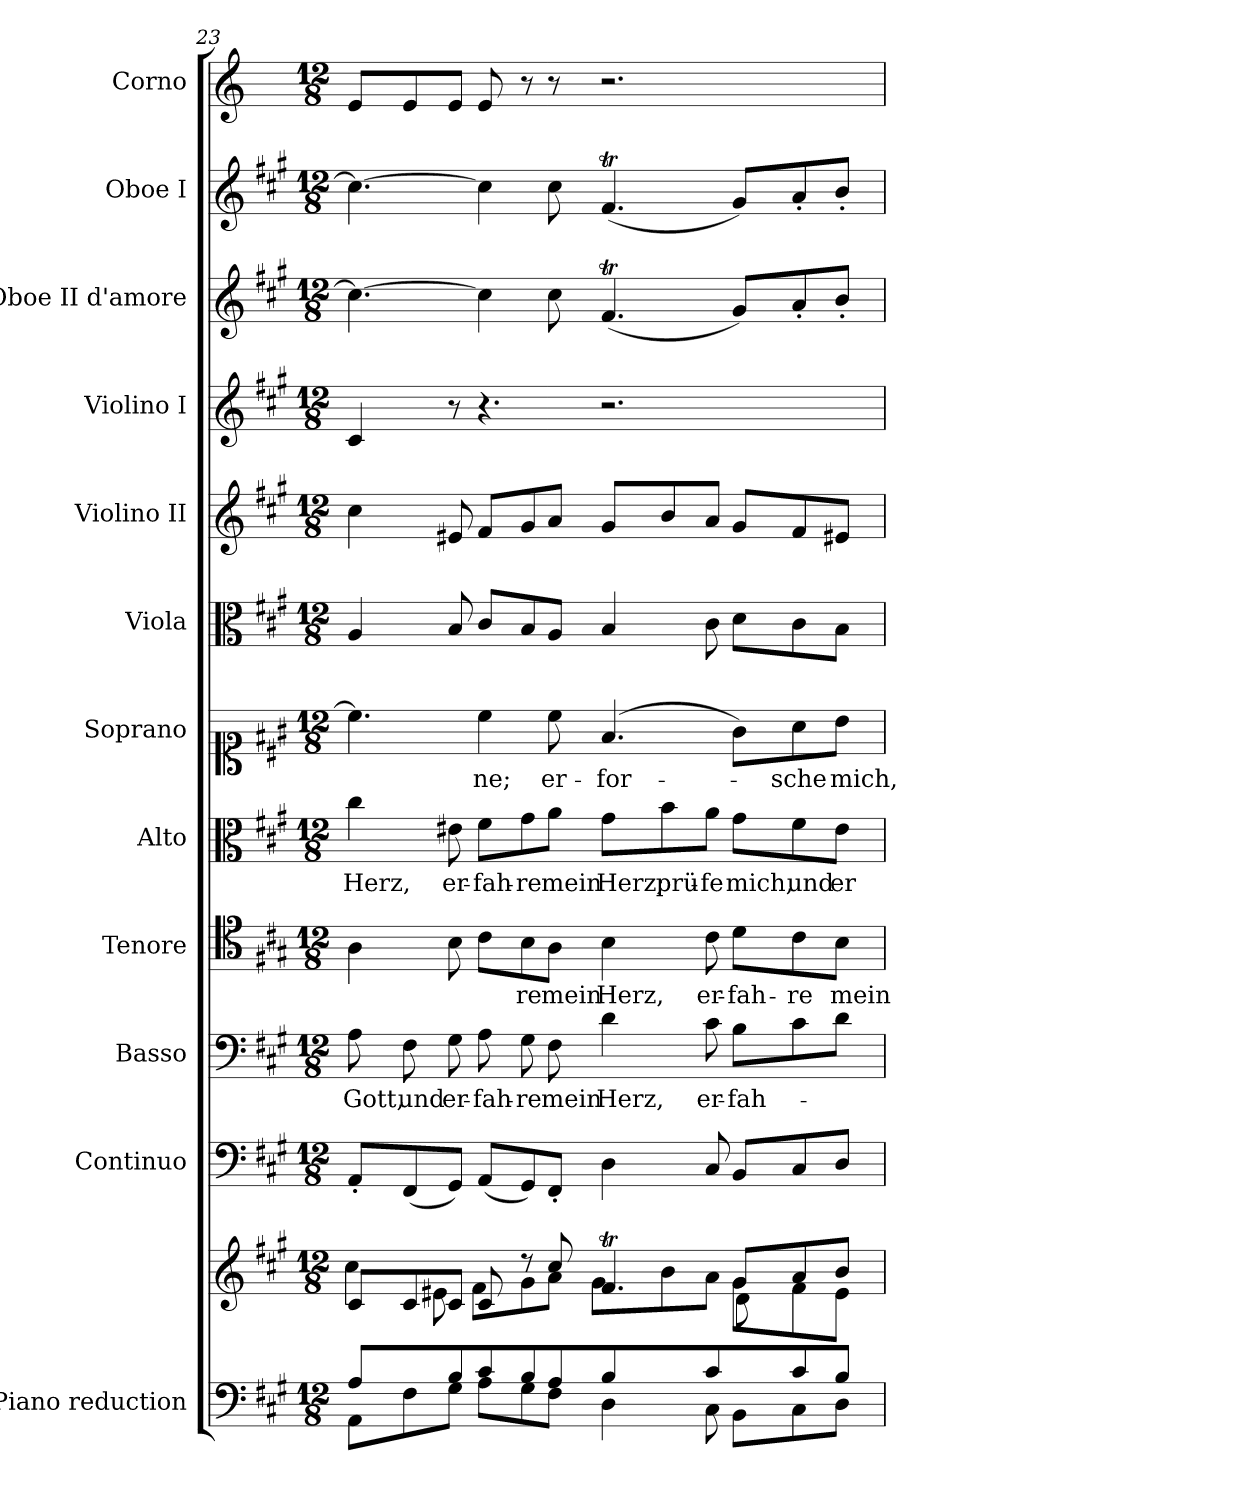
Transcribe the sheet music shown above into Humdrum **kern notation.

**kern	**kern	**kern	**kern	**text	**kern	**text	**kern	**text	**kern	**text	**kern	**kern	**kern	**kern	**kern	**kern
*part12	*part12	*part11	*part10	*part10	*part9	*part9	*part8	*part8	*part7	*part7	*part6	*part5	*part4	*part3	*part2	*part1
*staff13	*staff12	*staff11	*staff10	*staff10	*staff9	*staff9	*staff8	*staff8	*staff7	*staff7	*staff6	*staff5	*staff4	*staff3	*staff2	*staff1
*I"Piano reduction	*	*I"Continuo	*I"Basso	*	*I"Tenore	*	*I"Alto	*	*I"Soprano	*	*I"Viola	*I"Violino II	*I"Violino I	*I"Oboe II d'amore	*I"Oboe I	*I"Corno
*I'Pno	*	*	*	*	*	*	*	*	*	*	*I'Vla	*I'Vln	*I'Vln	*I'Ob	*I'Ob	*
!!LO:PB:g=z
*clefF4	*clefG2	*clefF4	*clefF4	*	*clefC4	*	*clefC3	*	*clefC1	*	*clefC3	*clefG2	*clefG2	*clefG2	*clefG2	*clefG2
*	*	*	*	*	*	*	*	*	*	*	*	*	*	*	*	*ITrd2c3
*k[f#c#g#]	*k[f#c#g#]	*k[f#c#g#]	*k[f#c#g#]	*	*k[f#c#g#]	*	*k[f#c#g#]	*	*k[f#c#g#]	*	*k[f#c#g#]	*k[f#c#g#]	*k[f#c#g#]	*k[f#c#g#]	*k[f#c#g#]	*k[f#c#g#]
*M12/8	*M12/8	*M12/8	*M12/8	*	*M12/8	*	*M12/8	*	*M12/8	*	*M12/8	*M12/8	*M12/8	*M12/8	*M12/8	*M12/8
=23	=23	=23	=23	=23	=23	=23	=23	=23	=23	=23	=23	=23	=23	=23	=23	=23
*^	*^	*	*	*	*	*	*	*	*	*	*	*	*	*	*	*
*	*	*	*^	*	*	*	*	*	*	*	*	*	*	*	*	*	*	*
!	!	!	!	!	!	!	!LO:LY:b	!	!	!	!LO:LY:b	!	!	!	!	!	!	!	!
4A/	8AA\L	8c#/L	4cc#\	8ryy	8AA'/L	8A\	Gott,	4A\	.	4cc#\	Herz,	4.cc#\]	.	4A/	4cc#\	4c#/	4.cc#\_	4.cc#\_	8c#/L
!	!	!	!	!	!	!	!LO:LY:b	!	!	!	!	!	!	!	!	!	!	!	!
*	*	*	*v	*v	*	*	*	*	*	*	*	*	*	*	*	*	*	*	*
.	8F#\	8c#/	.	(<8FF#/	8F#\	und	.	.	.	.	.	.	.	.	.	.	.	8c#/
!	!	!	!	!	!	!LO:LY:b	!	!	!	!LO:LY:b	!	!	!	!	!	!	!	!
8B/	8G#\J	8c#/J	8e#X\	8GG#/J)	8G#\	er-	8B\	.	8e#X\	er-	.	.	8B/	8e#X/	8r	.	.	8c#/J
!	!	!	!	!	!	!LO:LY:b	!	!	!	!LO:LY:b	!	!LO:LY:b	!	!	!	!	!	!
8c#/L	8A\L	8c#/	8f#\L	(<8AA/L	8A\	-fah-	8c#\L	.	8f#\L	-fah-	4cc#\	-ne;	8c#/L	8f#/L	4.r	4cc#\]	4cc#\]	8c#/
!	!	!	!	!	!	!LO:LY:b	!	!LO:LY:b	!	!LO:LY:b	!	!	!	!	!	!	!	!
8B/	8G#\	8r	8g#\	8GG#/)	8G#\	-re	8B\	-re	8g#\	-re	.	.	8B/	8g#/	.	.	.	8r
!	!	!	!	!	!	!LO:LY:b	!	!LO:LY:b	!	!LO:LY:b	!	!LO:LY:b	!	!	!	!	!	!
8A/J	8F#\J	8cc#/	8a\J	8FF#'/J	8F#\	mein	8A\J	mein	8a\J	mein	8cc#\	er-	8A/J	8a/J	.	8cc#\	8cc#\	8r
!	!	!	!	!	!	!LO:LY:b	!	!LO:LY:b	!	!LO:LY:b	!	!LO:LY:b	!	!	!	!	!	!
4B/	4D\	4.f#T/	8g#\L	4D\	4d\	Herz,	4B\	Herz,	8g#\L	Herz;	(>4.f#/	-for-	4B/	8g#/L	2.r	(<4.f#T/	(<4.f#T/	2.r
!	!	!	!	!	!	!	!	!	!	!LO:LY:b	!	!	!	!	!	!	!	!
.	.	.	8b\	.	.	.	.	.	8b\	prü-	.	.	.	8b/	.	.	.	.
!	!	!	!	!	!	!LO:LY:b	!	!LO:LY:b	!	!LO:LY:b	!	!	!	!	!	!	!	!
8c#/	8C#\	.	8a\J	8C#/	8c#\	er-	8c#\	er-	8a\J	-fe	.	.	8c#\	8a/J	.	.	.	.
*	*	*	*^	*	*	*	*	*	*	*	*	*	*	*	*	*	*	*
!	!	!	!	!	!	!	!LO:LY:b	!	!LO:LY:b	!	!LO:LY:b	!	!	!	!	!	!	!	!
8ryy	8BB\L	8g#/L	8g#\L	8d\L	8BB/L	8B\L	-fah-	8d\L	-fah-	8g#\L	mich,	8g#\L)	.	8d\L	8g#/L	.	8g#/L)	8g#/L)	.
!	!	!	!	!	!	!	!	!	!LO:LY:b	!	!LO:LY:b	!	!LO:LY:b	!	!	!	!	!	!
8c#/	8C#\	8a/	8f#\	4ryy	8C#/	8c#\	.	8c#\	-re	8f#\	und	8a\	-sche	8c#\	8f#/	.	8a'/	8a'/	.
!	!	!	!	!	!	!	!	!	!LO:LY:b	!	!LO:LY:b	!	!LO:LY:b	!	!	!	!	!	!
8B/J	8D\J	8b/J	8e#\J	.	8D/J	8d\J	.	8B\J	mein	8e#\J	er-	8b\J	mich,	8B\J	8e#X/J	.	8b'/J	8b'/J	.
*v	*v	*	*	*	*	*	*	*	*	*	*	*	*	*	*	*	*	*	*
*	*v	*v	*v	*	*	*	*	*	*	*	*	*	*	*	*	*	*	*
=	=	=	=	=	=	=	=	=	=	=	=	=	=	=	=	=
*-	*-	*-	*-	*-	*-	*-	*-	*-	*-	*-	*-	*-	*-	*-	*-	*-
